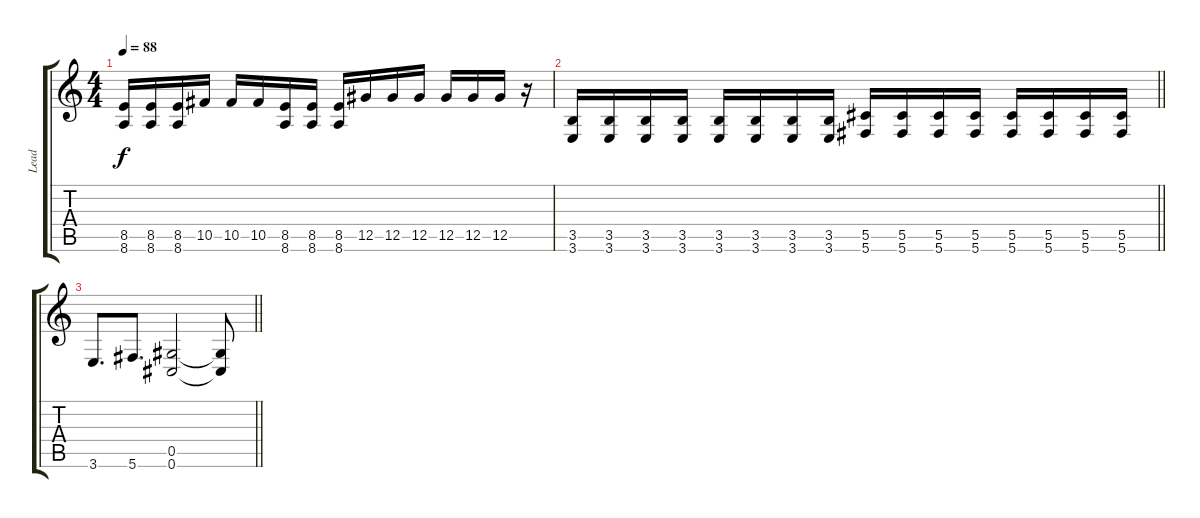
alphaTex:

\track ("Lead" "Lead") {instrument overdrivenguitar}
\staff {score tabs}
\tuning (Eb4 Bb3 Gb3 Db3 Ab2 Db2) {hide}
\ts (4 4)
\tempo 88
\clef g2
\ks c
(8.5 8.6).16{dy f} (8.5 8.6).16 (8.5 8.6).16 10.5.16 10.5.16 10.5.16 (8.5 8.6).16 (8.5 8.6).16 (8.5 8.6).16 12.5.16 12.5.16 12.5.16 12.5.16 12.5.16 12.5.16 r.16 |
\barLineRight lightlight
(3.5 3.6).16 (3.5 3.6).16 (3.5 3.6).16 (3.5 3.6).16 (3.5 3.6).16 (3.5 3.6).16 (3.5 3.6).16 (3.5 3.6).16 (5.5 5.6).16 (5.5 5.6).16 (5.5 5.6).16 (5.5 5.6).16 (5.5 5.6).16 (5.5 5.6).16 (5.5 5.6).16 (5.5 5.6).16 |
\barLineRight lightlight
3.6.8{d} 5.6.8{d} (0.5 0.6).2 (0.5{t} 0.6{t}).8
